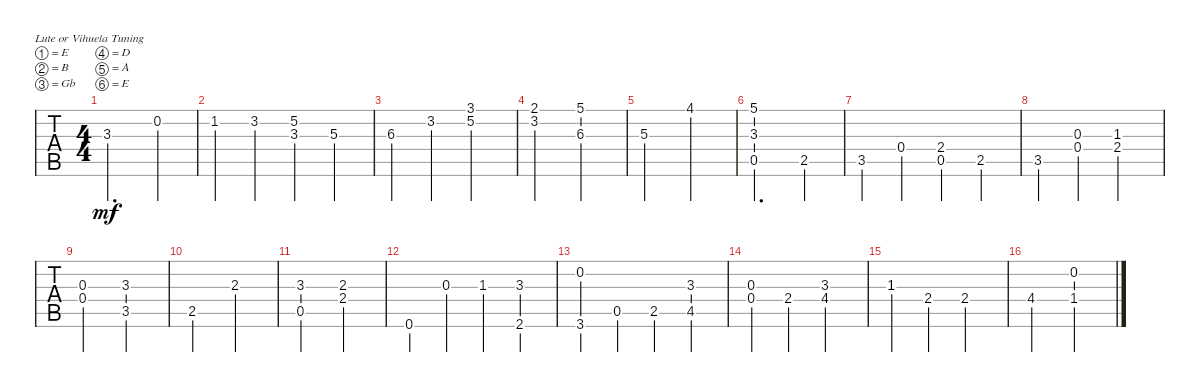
\bracketExtendMode groupsimilarinstruments
\singleTrackTrackNamePolicy hidden
\multiTrackTrackNamePolicy hidden
\firstSystemTrackNameOrientation horizontal
\otherSystemsTrackNameOrientation horizontal
\track ("" "S-Gt") {instrument acousticguitarsteel}
\staff {tabs}
\tuning (E4 B3 Gb3 D3 A2 E2)
\ts (4 4)
\tempo (220 hide)
\clef g2
\scale
1.20807
\ks c
3.3.2{d dy mf instrument acousticguitarsteel} 0.2.4 |
\scale
0.930643 1.2.4 3.2.4 (3.3 5.2).4 5.3.4 |
\scale
0.930643 6.3.4 3.2.4 (5.2 3.1).2 |
\scale
0.930643 (3.2 2.1).2 (6.3 5.1).2 |
\scale
1.13241 5.3.2 4.1.2 |
\scale
0.955864 (3.3 5.1 0.5).2{d} 2.5.4 |
\scale
0.955864 3.5.4 0.4.4 (0.5 2.4).4 2.5.4 |
\scale
0.955864 3.5.4 (0.4 0.3).4 (2.4 1.3).2 |
\scale
1.13241 (0.4 0.3).2 (3.5 3.3).2 |
\scale
0.955864 2.5.2 2.3.2 |
\scale
0.955864 (0.5 3.3).2 (2.4 2.3).2 |
\scale
0.955864 0.6.4 0.3.4 1.3.4 (2.6 3.3).4 |
\scale
1.13241 (3.6 0.2).4 0.5.4 2.5.4 (4.5 3.3).4 |
\scale
0.955864 (0.4 0.3).4 2.4.4 (4.4 3.3).2 |
\scale
0.955864 1.3.4 2.4.4 2.4.2 |
\scale
0.955864 4.4.2 (1.4 0.2).2
